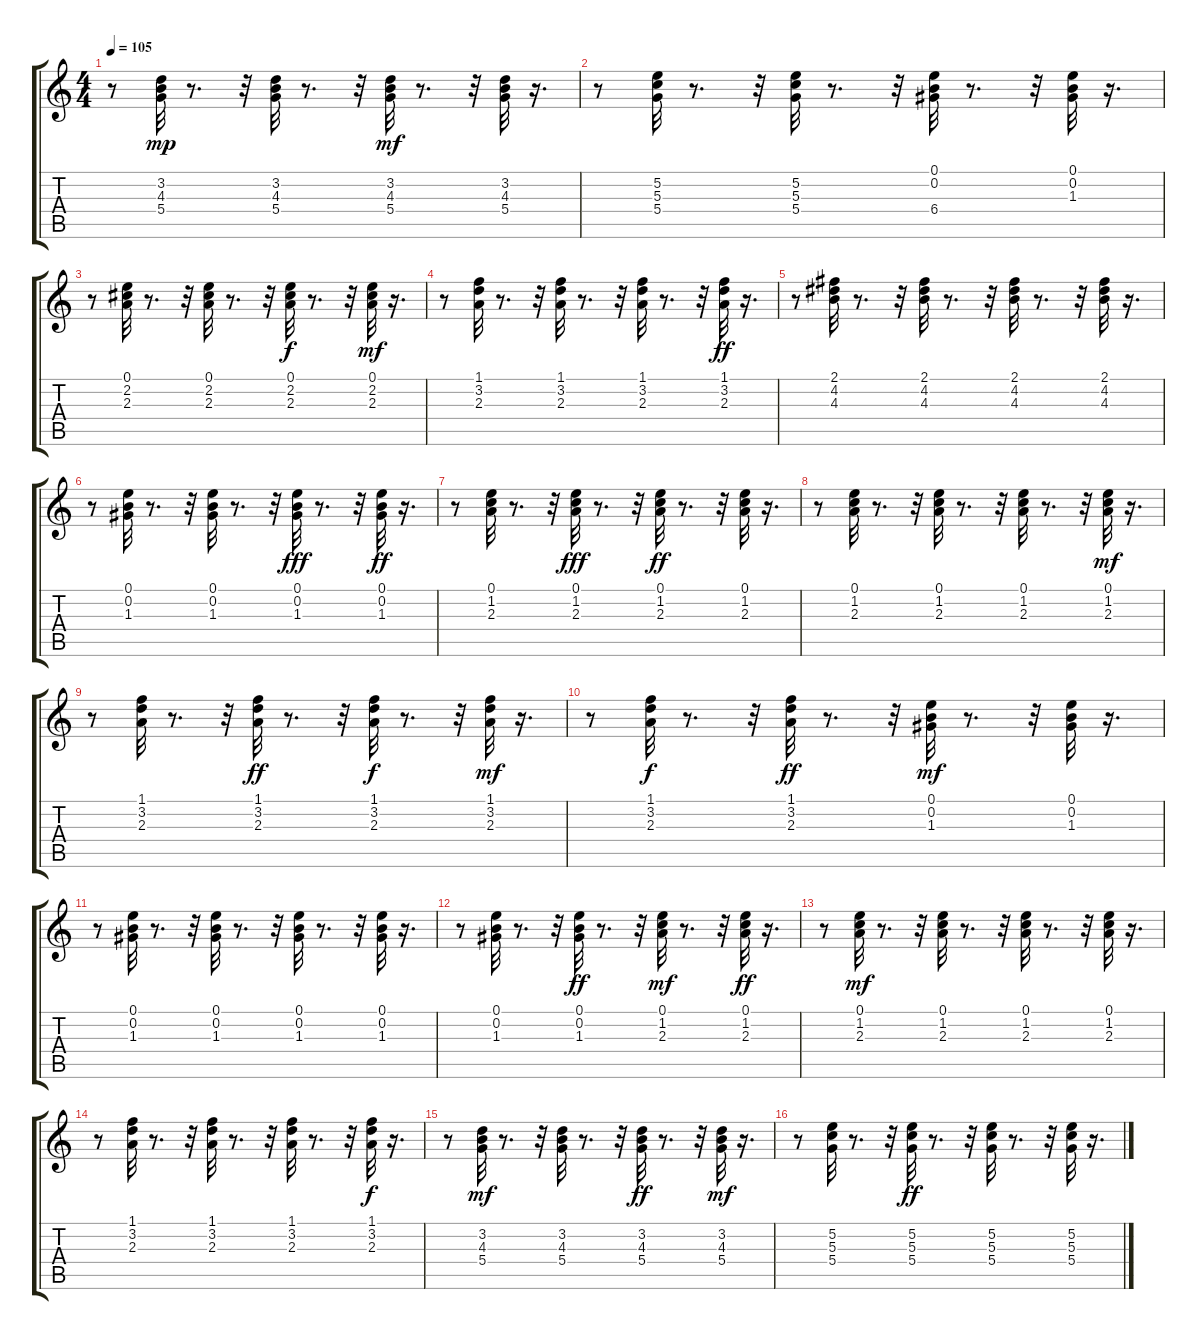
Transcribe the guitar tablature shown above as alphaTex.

\track "" {instrument acousticguitarnylon}
\staff {score tabs}
\tuning (E4 B3 G3 D3 A2 E2) {hide}
\ts (4 4)
\tempo 105
\clef g2
\ks c
r.8{dy mp} (3.2 4.3 5.4).32 r.8{d} r.32 (3.2 4.3 5.4).32 r.8{d} r.32 (3.2 4.3 5.4).32{dy mf} r.8{d} r.32 (3.2 4.3 5.4).32 r.16{d} |
r.8 (5.2 5.3 5.4).32 r.8{d} r.32 (5.2 5.3 5.4).32 r.8{d} r.32 (0.1 0.2 6.4).32 r.8{d} r.32 (0.1 0.2 1.3).32 r.16{d} |
r.8 (0.1 2.2 2.3).32 r.8{d} r.32 (0.1 2.2 2.3).32 r.8{d} r.32 (0.1 2.2 2.3).32{dy f} r.8{d} r.32 (0.1 2.2 2.3).32{dy mf} r.16{d} |
r.8 (1.1 3.2 2.3).32 r.8{d} r.32 (1.1 3.2 2.3).32 r.8{d} r.32 (1.1 3.2 2.3).32 r.8{d} r.32 (1.1 3.2 2.3).32{dy ff} r.16{d} |
r.8 (2.1 4.2 4.3).32 r.8{d} r.32 (2.1 4.2 4.3).32 r.8{d} r.32 (2.1 4.2 4.3).32 r.8{d} r.32 (2.1 4.2 4.3).32 r.16{d} |
r.8 (0.1 0.2 1.3).32 r.8{d} r.32 (0.1 0.2 1.3).32 r.8{d} r.32 (0.1 0.2 1.3).32{dy fff} r.8{d} r.32 (0.1 0.2 1.3).32{dy ff} r.16{d} |
r.8 (0.1 1.2 2.3).32 r.8{d} r.32 (0.1 1.2 2.3).32{dy fff} r.8{d} r.32 (0.1 1.2 2.3).32{dy ff} r.8{d} r.32 (0.1 1.2 2.3).32 r.16{d} |
r.8 (0.1 1.2 2.3).32 r.8{d} r.32 (0.1 1.2 2.3).32 r.8{d} r.32 (0.1 1.2 2.3).32 r.8{d} r.32 (0.1 1.2 2.3).32{dy mf} r.16{d} |
r.8 (1.1 3.2 2.3).32 r.8{d} r.32 (1.1 3.2 2.3).32{dy ff} r.8{d} r.32 (1.1 3.2 2.3).32{dy f} r.8{d} r.32 (1.1 3.2 2.3).32{dy mf} r.16{d} |
r.8 (1.1 3.2 2.3).32{dy f} r.8{d} r.32 (1.1 3.2 2.3).32{dy ff} r.8{d} r.32 (0.1 0.2 1.3).32{dy mf} r.8{d} r.32 (0.1 0.2 1.3).32 r.16{d} |
r.8 (0.1 0.2 1.3).32 r.8{d} r.32 (0.1 0.2 1.3).32 r.8{d} r.32 (0.1 0.2 1.3).32 r.8{d} r.32 (0.1 0.2 1.3).32 r.16{d} |
r.8 (0.1 0.2 1.3).32 r.8{d} r.32 (0.1 0.2 1.3).32{dy ff} r.8{d} r.32 (0.1 1.2 2.3).32{dy mf} r.8{d} r.32 (0.1 1.2 2.3).32{dy ff} r.16{d} |
r.8 (0.1 1.2 2.3).32{dy mf} r.8{d} r.32 (0.1 1.2 2.3).32 r.8{d} r.32 (0.1 1.2 2.3).32 r.8{d} r.32 (0.1 1.2 2.3).32 r.16{d} |
r.8 (1.1 3.2 2.3).32 r.8{d} r.32 (1.1 3.2 2.3).32 r.8{d} r.32 (1.1 3.2 2.3).32 r.8{d} r.32 (1.1 3.2 2.3).32{dy f} r.16{d} |
r.8 (3.2 4.3 5.4).32{dy mf} r.8{d} r.32 (3.2 4.3 5.4).32 r.8{d} r.32 (3.2 4.3 5.4).32{dy ff} r.8{d} r.32 (3.2 4.3 5.4).32{dy mf} r.16{d} |
r.8 (5.2 5.3 5.4).32 r.8{d} r.32 (5.2 5.3 5.4).32{dy ff} r.8{d} r.32 (5.2 5.3 5.4).32 r.8{d} r.32 (5.2 5.3 5.4).32 r.16{d}
